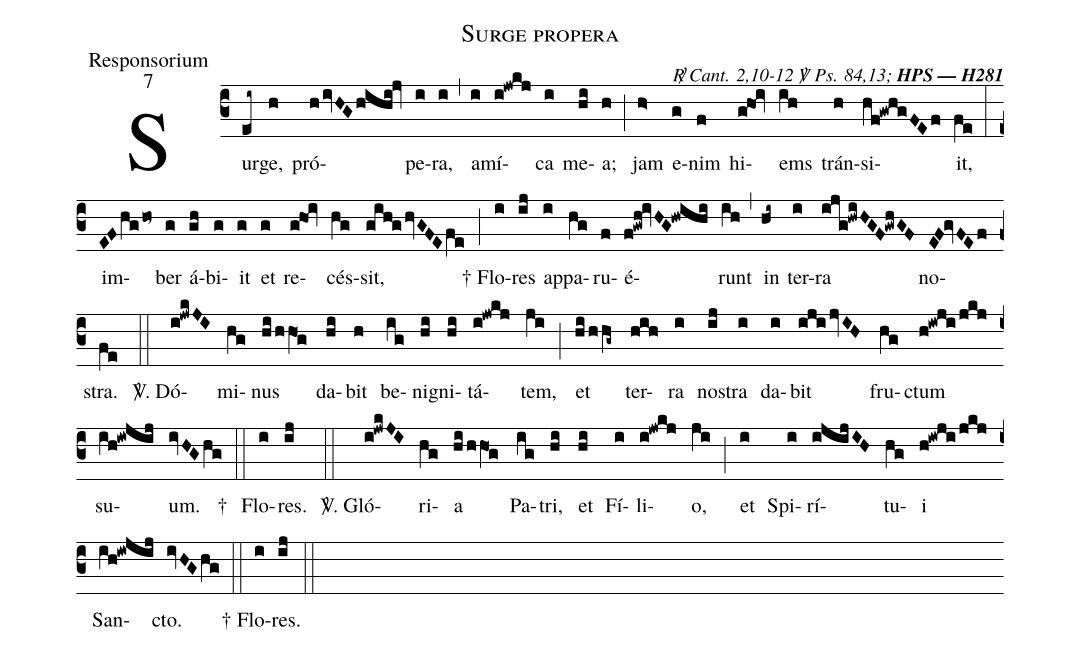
name:Surge propera;
office-part:Responsorium;
mode:7;
commentary:{\itshape\mdseries \Rbar\ Cant. 2,10-12\ \Vbar\ Ps. 84,13;} {\bfseries HPS — H281};
%%
(c3)Sur(ei~)ge,(h) pró(h/ivHGhihi!jv)pe(i)ra,(i) (,) a(i)mí(i!jwkj)ca(i) me(hi)a;(h) (;) jam(h>) e(g)nim(f) hi(g!hoi)ems(ih) trán(h)si(hf!gwhgFEf)it,(fe) (:) im(EFhgho~)ber(g) á(gh)bi(g)it(g) et(g) re(g!hoi)cés(hg)sit,(gih@g/hvGFEfe) (;) † Flo(i)res(ij) ap(i)pa(hg)ru(f)é(f!gwh@ivHG!hwihi)runt(ih) (,) in(hi~) ter(i)ra(ijg!hwiHGF!gwhGF) no(EF!gvFEf)stra.(fe)
(::) <sp>V/</sp>. Dó(i!jwkJI)mi(hg)nus(hi/hhO1g) da(hi)bit(h) be(ig)ni(hi)gni(hi)tá(i!jwkj)tem,(ji) (;) et(hi/hhg~) ter(hih)ra(i) no(ij)stra(i) da(i)bit(iji/jvIH) fru(hg)ctum(h!iwji/jkj) su(ih!iwjij)um.(ivHGhg) †(::) Flo(i)res.(ij)
(::) <sp>V/</sp>. Gló(i!jwkJI)ri(hg)a(hi/hhO1g) Pa(ig)tri,(hi) et(hi) Fí(i)li(i!jwkj)o,(ji) (;) et(i) Spi(i)rí(ijijIH)tu(hg)i(h!iwji/jkj) San(ih!iwjij)cto.(ivHGhg) (::) † Flo(i)res.(ij) (::)
